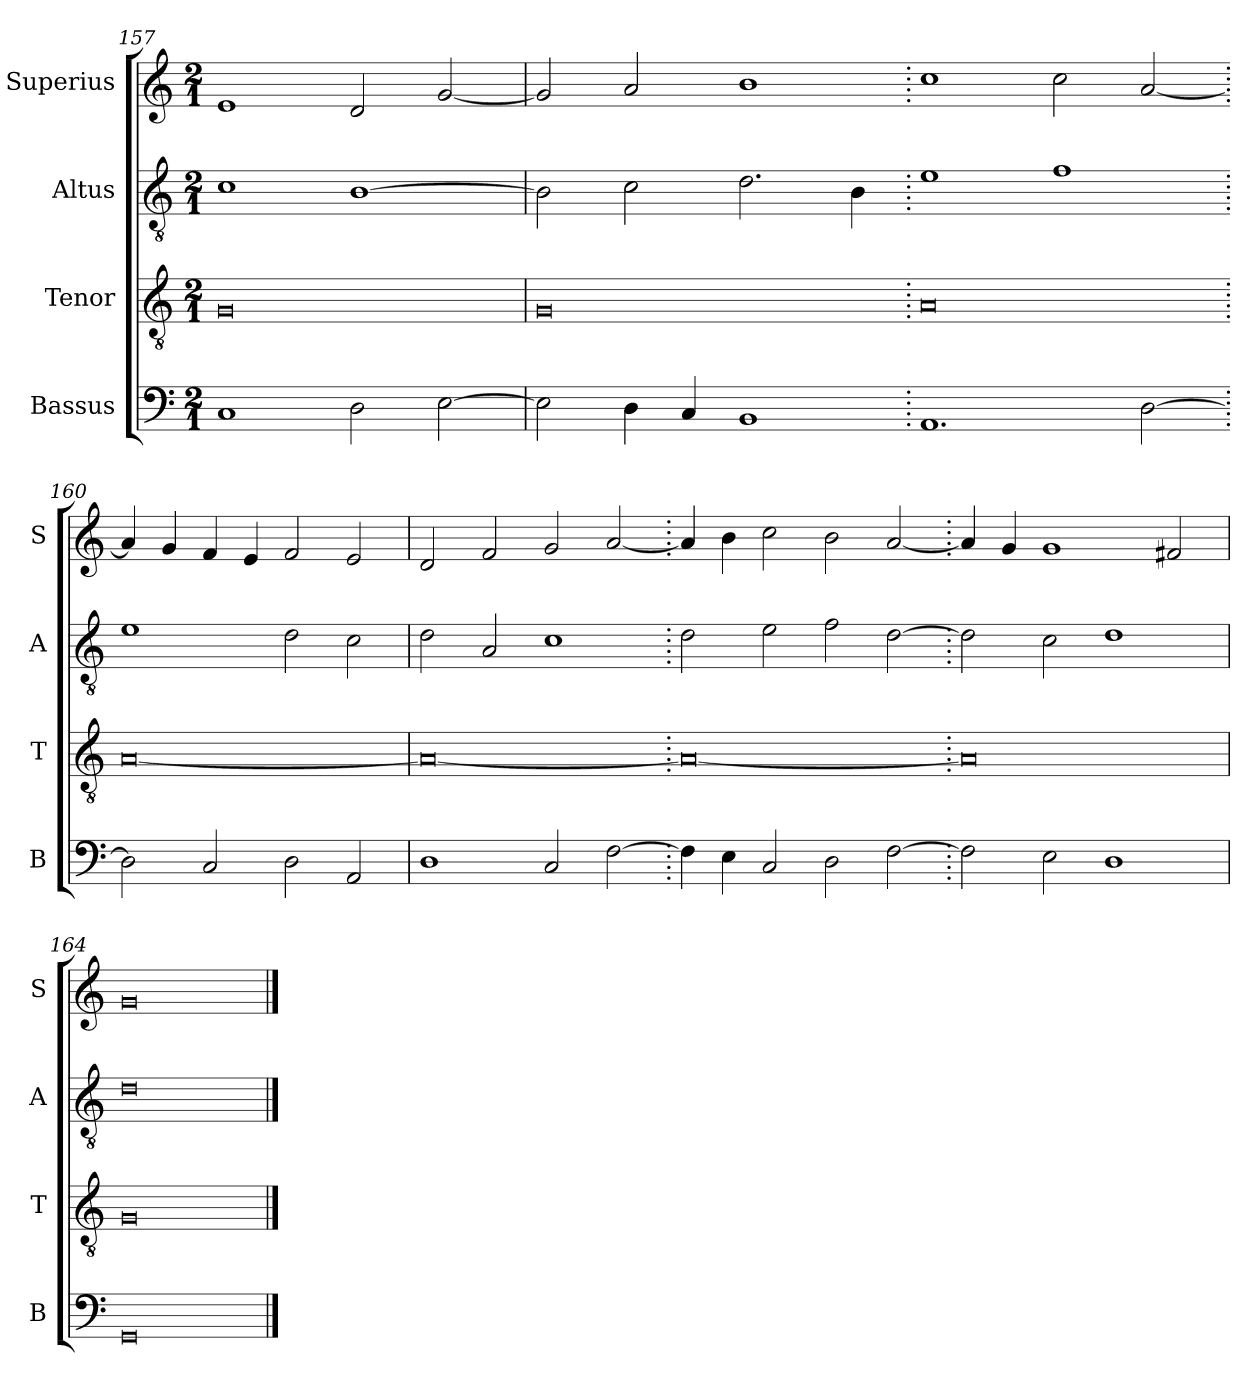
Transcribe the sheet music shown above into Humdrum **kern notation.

**kern	**kern	**kern	**kern
*part4	*part3	*part2	*part1
*staff4	*staff3	*staff2	*staff1
*I"Bassus	*I"Tenor	*I"Altus	*I"Superius
*I'B	*I'T	*I'A	*I'S
*clefF4	*clefGv2	*clefGv2	*clefG2
*k[]	*k[]	*k[]	*k[]
*M2/1	*M2/1	*M2/1	*M2/1
=157	=157	=157	=157
1C	0G	1c	1e
2D\	.	[1B	2d/
[2E\	.	.	[2g/
=158	=158	=158	=158
2E\]	0G	2B\]	2g/]
4D\	.	2c\	2a/
4C/	.	.	.
1BB	.	2.d\	1b
.	.	4B\	.
=159.	=159.	=159.	=159.
1.AA	0A	1e	1cc
.	.	1f	2cc\
[2D\	.	.	[2a/
=160.	=160.	=160.	=160.
2D\]	[0A	1e	4a/]
.	.	.	4g/
2C/	.	.	4f/
.	.	.	4e/
2D\	.	2d\	2f/
2AA/	.	2c\	2e/
=161	=161	=161	=161
1D	0A_	2d\	2d/
.	.	2A/	2f/
2C/	.	1c	2g/
[2F\	.	.	[2a/
=162.	=162.	=162.	=162.
4F\]	0A_	2d\	4a/]
4E\	.	.	4b\
2C/	.	2e\	2cc\
2D\	.	2f\	2b\
[2F\	.	[2d\	[2a/
=163.	=163.	=163.	=163.
2F\]	0A]	2d\]	4a/]
.	.	.	4g/
2E\	.	2c\	1g
1D	.	1d	.
.	.	.	2f#X/
=164	=164	=164	=164
0GG	0G	0d	0g
==	==	==	==
*-	*-	*-	*-
